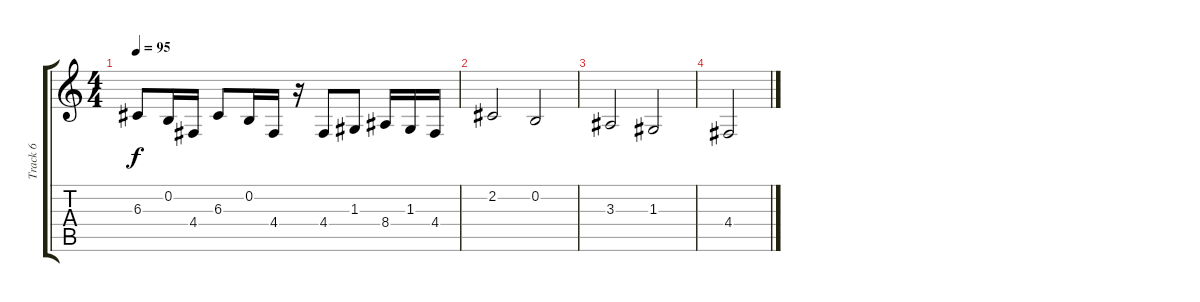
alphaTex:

\track ("Track 6" "Track 6") {instrument trombone}
\staff {score tabs}
\tuning (E4 B3 G3 D3 A2 E2) {hide}
\ts (4 4)
\tempo 95
\clef g2
\ks c
6.3.8{dy f} 0.2.16 4.4.16 6.3.8 0.2.16 4.4.16 r.16 4.4.8 1.3.8 8.4.16 1.3.16 4.4.16 |
2.2.2 0.2.2 |
3.3.2 1.3.2 |
4.4.2
